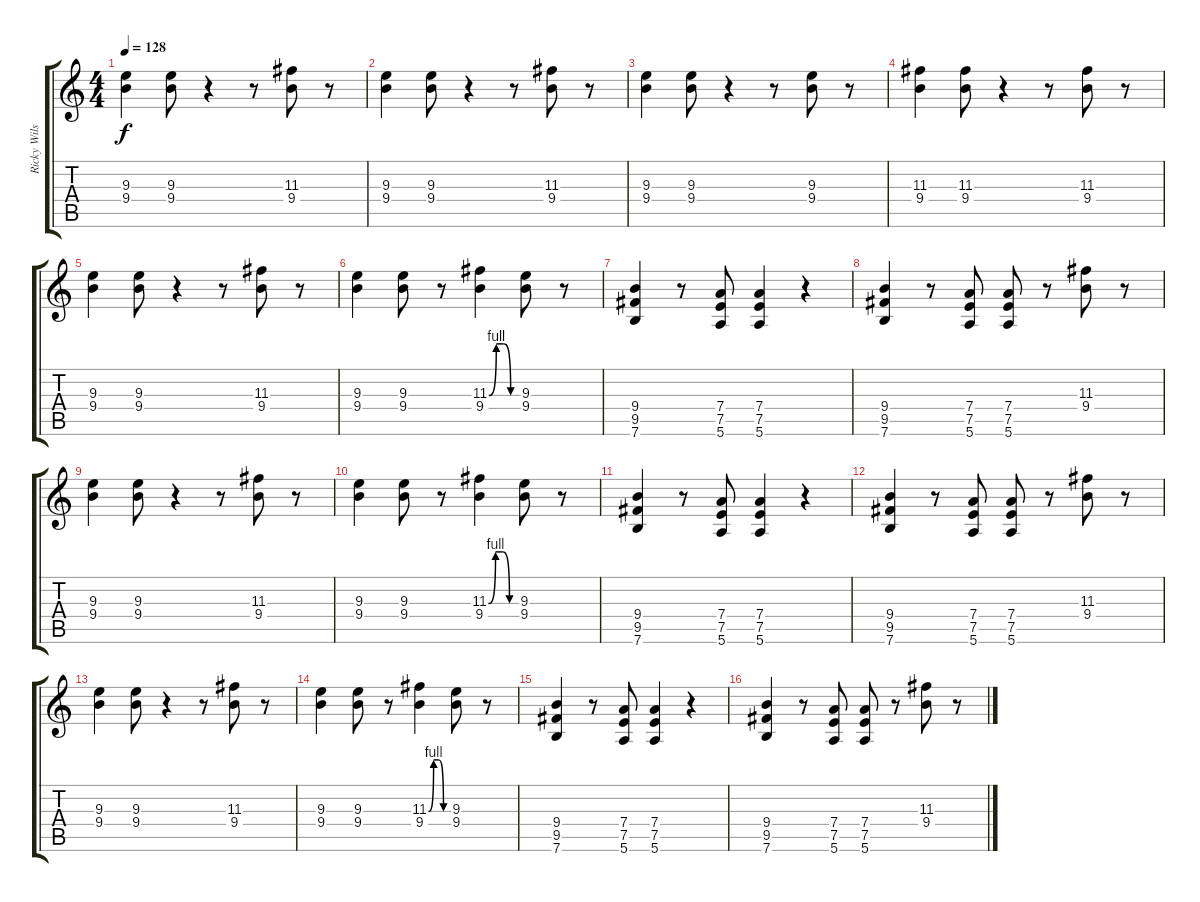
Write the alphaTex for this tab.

\track ("Ricky Wilson (guitar)" "Ricky Wils") {instrument electricguitarjazz}
\staff {score tabs}
\tuning (E4 B3 G3 D3 A2 E2) {hide}
\ts (4 4)
\tempo 128
\clef g2
\ks c
(9.3 9.4).4{dy f} (9.3 9.4).8 r.4 r.8 (11.3 9.4).8 r.8 |
(9.3 9.4).4 (9.3 9.4).8 r.4 r.8 (11.3 9.4).8 r.8 |
(9.3 9.4).4 (9.3 9.4).8 r.4 r.8 (9.3 9.4).8 r.8 |
(11.3 9.4).4 (11.3 9.4).8 r.4 r.8 (11.3 9.4).8 r.8 |
(9.3 9.4).4 (9.3 9.4).8 r.4 r.8 (11.3 9.4).8 r.8 |
(9.3 9.4).4 (9.3 9.4).8 r.8 (11.3{be (custom 0 0 15 4 30 4 45 0 60 0)} 9.4).4 (9.3 9.4).8 r.8 |
(9.4 9.5 7.6).4 r.8 (7.4 7.5 5.6).8 (7.4 7.5 5.6).4 r.4 |
(9.4 9.5 7.6).4 r.8 (7.4 7.5 5.6).8 (7.4 7.5 5.6).8 r.8 (11.3 9.4).8 r.8 |
(9.3 9.4).4 (9.3 9.4).8 r.4 r.8 (11.3 9.4).8 r.8 |
(9.3 9.4).4 (9.3 9.4).8 r.8 (11.3{be (custom 0 0 15 4 30 4 45 0 60 0)} 9.4).4 (9.3 9.4).8 r.8 |
(9.4 9.5 7.6).4 r.8 (7.4 7.5 5.6).8 (7.4 7.5 5.6).4 r.4 |
(9.4 9.5 7.6).4 r.8 (7.4 7.5 5.6).8 (7.4 7.5 5.6).8 r.8 (11.3 9.4).8 r.8 |
(9.3 9.4).4 (9.3 9.4).8 r.4 r.8 (11.3 9.4).8 r.8 |
(9.3 9.4).4 (9.3 9.4).8 r.8 (11.3{be (custom 0 0 15 4 30 4 45 0 60 0)} 9.4).4 (9.3 9.4).8 r.8 |
(9.4 9.5 7.6).4 r.8 (7.4 7.5 5.6).8 (7.4 7.5 5.6).4 r.4 |
(9.4 9.5 7.6).4 r.8 (7.4 7.5 5.6).8 (7.4 7.5 5.6).8 r.8 (11.3 9.4).8 r.8
